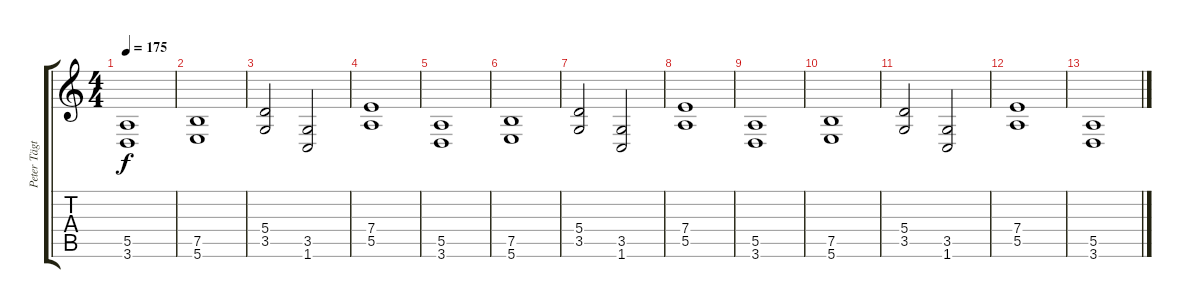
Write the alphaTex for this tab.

\track ("Peter Tägtgren" "Peter Tägt") {instrument distortionguitar}
\staff {score tabs}
\tuning (B3 Gb3 D3 A2 E2 B1) {hide}
\ts (4 4)
\tempo 175
\clef g2
\ks c
(5.5 3.6).1{dy f} |
(7.5 5.6).1 |
(5.4 3.5).2 (3.5 1.6).2 |
(7.4 5.5).1 |
(5.5 3.6).1 |
(7.5 5.6).1 |
(5.4 3.5).2 (3.5 1.6).2 |
(7.4 5.5).1 |
(5.5 3.6).1 |
(7.5 5.6).1 |
(5.4 3.5).2 (3.5 1.6).2 |
(7.4 5.5).1 |
(5.5 3.6).1
